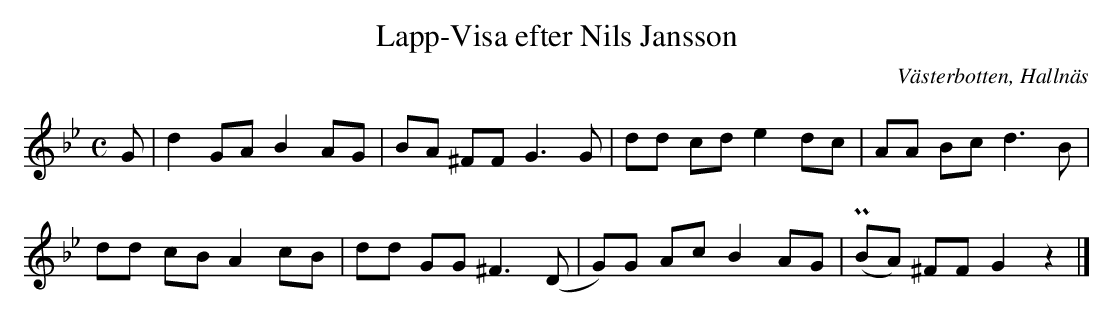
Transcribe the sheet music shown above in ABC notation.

X:1
T:Lapp-Visa efter Nils Jansson
O:Västerbotten, Hallnäs
O:Degerfors, Edlunda
L:1/8
M:C
K:Gm
G | d2 GA B2 AG | BA ^FF G2>G2 | dd cd e2 dc | AA Bc d2>B2 |
dd cB A2 cB | dd GG ^F2>(D2 | G)G Ac B2 AG | (PBA) ^FF G2 z2 |]
